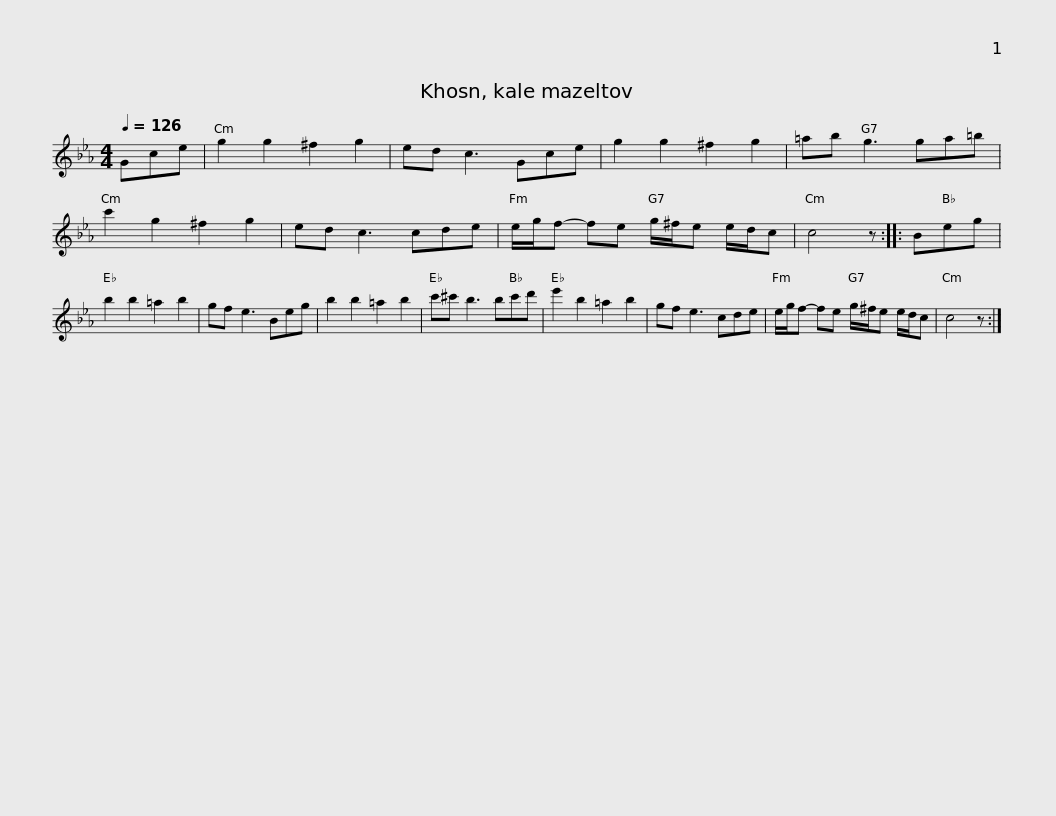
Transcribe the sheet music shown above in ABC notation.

X:1
L:1/8
Q:1/4=126
M:4/4
I:linebreak $
K:Cmin
V:1 treble
V:1
 Gce | g2 g2 ^f2 g2 | ed c3 Gce | g2 g2 ^f2 g2 | =ab g3 ga=b | %5
 c'2 g2 ^f2 g2 | ed c3 cde |$ e/g/f- fe g/^f/e e/d/c | c4 z :: Beg | %10
 b2 b2 =a2 b2 | gf e3 Beg | b2 b2 =a2 b2 |$ c'^c' b3 bc'd' | e'2 b2 =a2 b2 | %15
 gf e3 cde | e/g/f- fe g/^f/e e/d/c | c4 z :| %18
